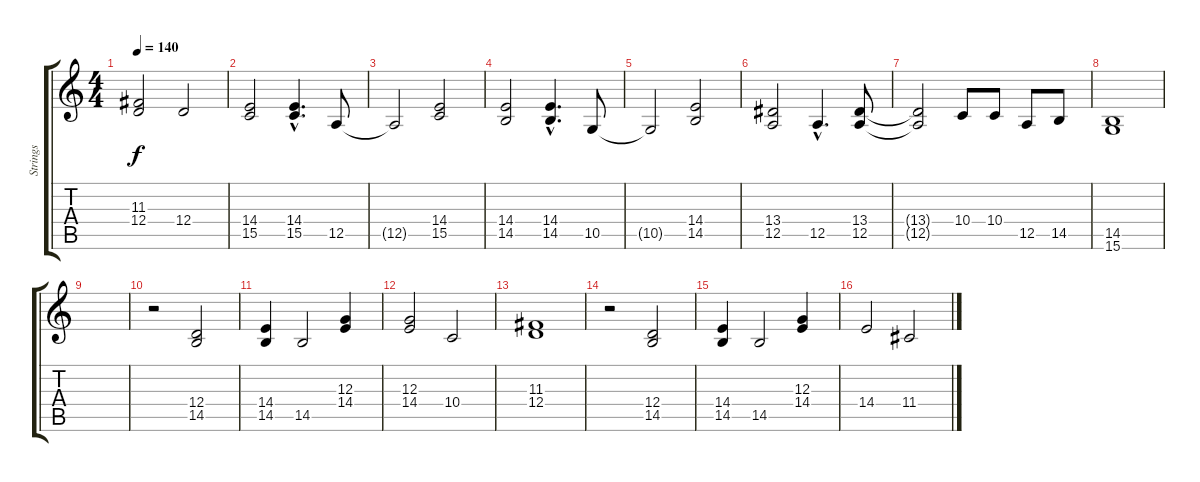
\track ("Strings" "Strings") {instrument stringensemble1}
\staff {score tabs}
\tuning (E4 B3 G3 D3 A2 E2) {hide}
\ts (4 4)
\tempo 140
\clef g2
\ks c
(11.3{t} 12.4{t}).2{dy f} 12.4.2 |
(14.4 15.5).2 (14.4{hac} 15.5{hac}).4{d} 12.5.8 |
12.5{t}.2 (14.4 15.5).2 |
(14.4 14.5).2 (14.4{hac} 14.5{hac}).4{d} 10.5.8 |
10.5{t}.2 (14.4 14.5).2 |
(13.4 12.5).2 12.5{hac}.4{d} (13.4 12.5).8 |
(13.4{t} 12.5{t}).2 10.4.8 10.4.8 12.5.8 14.5.8 |
(14.5 15.6).1 |
|
r.2 (12.4 14.5).2 |
(14.4 14.5).4 14.5.2 (12.3 14.4).4 |
(12.3 14.4).2 10.4.2 |
(11.3 12.4).1 |
r.2 (12.4 14.5).2 |
(14.4 14.5).4 14.5.2 (12.3 14.4).4 |
14.4.2 11.4.2
